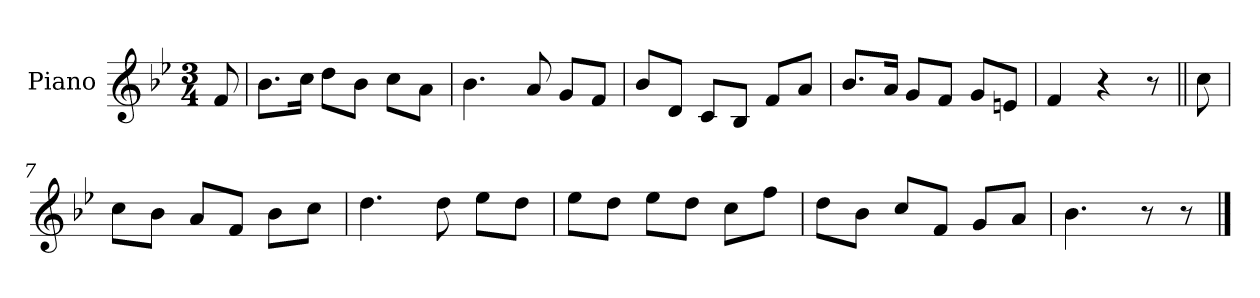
**kern
*part1
*staff1
*I"Piano
*I'Pno.
*clefG2
*k[b-e-]
*M3/4
=
8f/
=1
8.b-\L
16cc\Jk
8dd\L
8b-\J
8cc\L
8a\J
=2
4.b-\
8a/
8g/L
8f/J
=3
8b-/L
8d/J
8c/L
8B-/J
8f/L
8a/J
=4
8.b-/L
16a/Jk
8g/L
8f/J
8g/L
8en/J
=5
4f/
4r
8r
=6||
8cc\
=7
8cc\L
8b-\J
8a/L
8f/J
8b-\L
8cc\J
!!LO:LB:g=z
=8
4.dd\
8dd\
8ee-\L
8dd\J
=9
8ee-\L
8dd\J
8ee-\L
8dd\J
8cc\L
8ff\J
=10
8dd\L
8b-\J
8cc/L
8f/J
8g/L
8a/J
=11
4.b-\
8r
8r
==
*-
